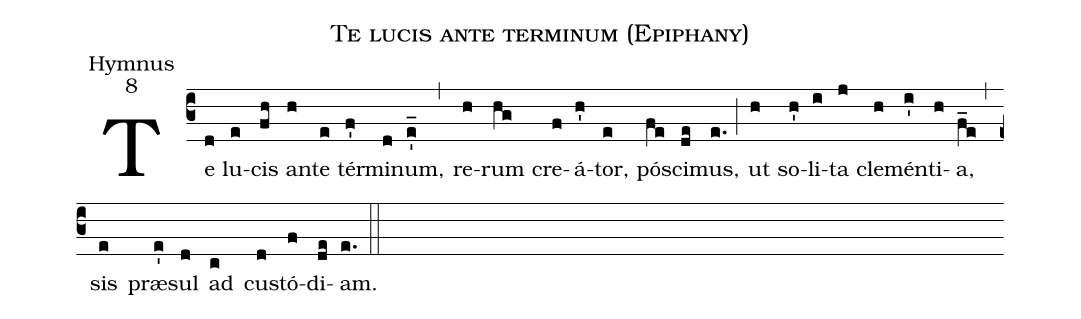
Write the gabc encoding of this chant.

name:Te lucis ante terminum (Epiphany);
office-part:Hymnus;
mode:8;
%%
(c3)
Te(d) lu(e)cis(fh) an(h)te(e) tér(f')mi(d)num,(e'_) (,)
re(h)rum(hg) cre(f)á(h')tor,(e) pó(fe)sci(de)mus,(e.) (;)
ut(h) so(h')li(i)ta(j) cle(h)mén(i')ti(h)a,(f_e) (,)
sis(e) præ(e')sul(d) ad(c) cu(d)stó(f)di(de)am.(e.) (::)
